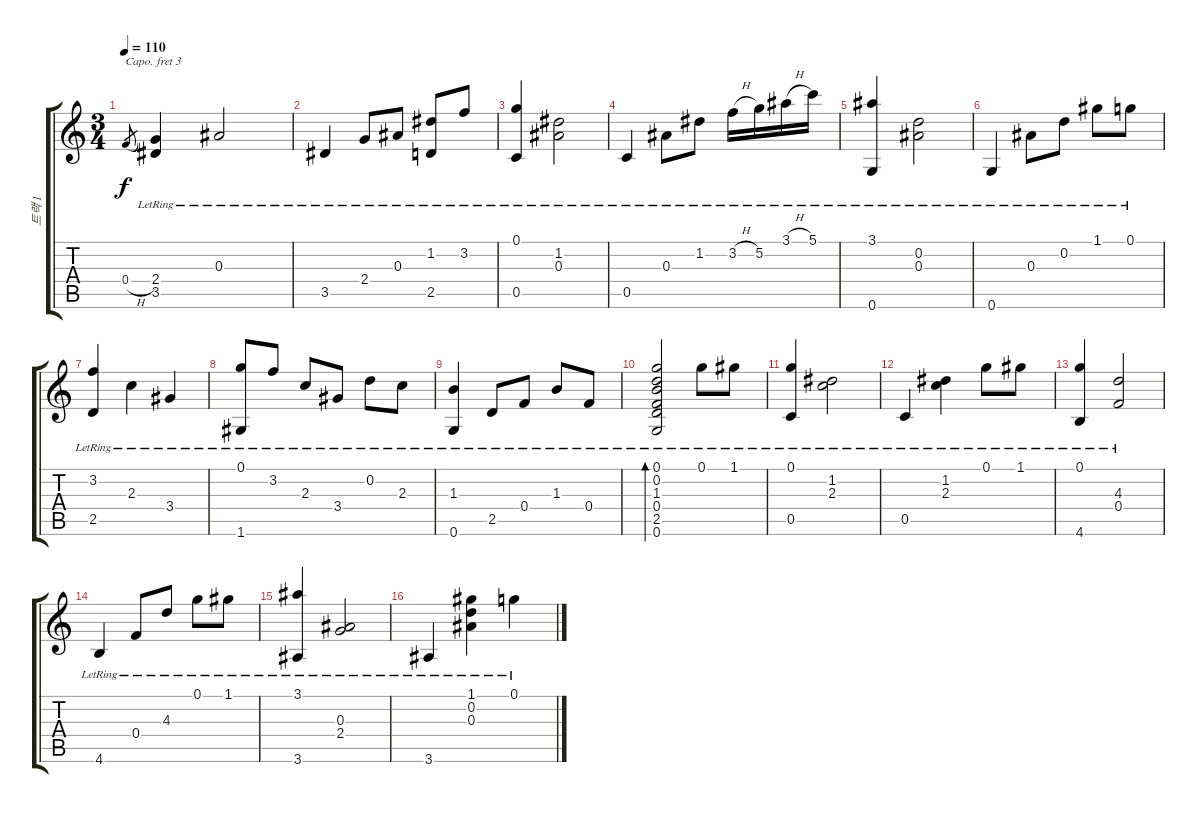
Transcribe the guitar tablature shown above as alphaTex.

\track ("트랙 1" "트랙 1") {instrument acousticguitarsteel}
\staff {score tabs}
\capo 3
\tuning (E4 B3 G3 D3 A2 E2) {hide}
\ts (3 4)
\tempo 110
\clef g2
\ks c
0.4{h}.8{gr dy f} (2.4{lr} 3.5{lr}).4 0.3{lr}.2 |
3.5{lr}.4 2.4{lr}.8 0.3{lr}.8 (1.2{lr} 2.5{lr}).8 3.2{lr}.8 |
(0.1{lr} 0.5{lr}).4 (1.2{lr} 0.3{lr}).2 |
0.5{lr}.4 0.3{lr}.8 1.2{lr}.8 3.2{h lr}.16 5.2{lr}.16 3.1{h lr}.16 5.1{lr}.16 |
(3.1{lr} 0.6{lr}).4 (0.2{lr} 0.3{lr}).2 |
0.6{lr}.4 0.3{lr}.8 0.2{lr}.8 1.1{lr}.8 0.1{lr}.8 |
(3.2{lr} 2.5{lr}).4 2.3{lr}.4 3.4{lr}.4 |
(0.1{lr} 1.6{lr}).8 3.2{lr}.8 2.3{lr}.8 3.4{lr}.8 0.2{lr}.8 2.3{lr}.8 |
(1.3{lr} 0.6{lr}).4 2.5{lr}.8 0.4{lr}.8 1.3{lr}.8 0.4{lr}.8 |
(0.1{lr} 0.2{lr} 1.3{lr} 0.4{lr} 2.5{lr} 0.6{lr}).2{bd 240} 0.1{lr}.8 1.1{lr}.8 |
(0.1{lr} 0.5{lr}).4 (1.2 2.3{lr}).2 |
0.5{lr}.4 (1.2 2.3{lr}).4 0.1{lr}.8 1.1{lr}.8 |
(0.1{lr} 4.6{lr}).4 (4.3{lr} 0.4{lr}).2 |
4.6{lr}.4 0.4{lr}.8 4.3{lr}.8 0.1{lr}.8 1.1{lr}.8 |
(3.1{lr} 3.6{lr}).4 (0.3{lr} 2.4{lr}).2 |
3.6{lr}.4 (1.1{lr} 0.2{lr} 0.3{lr}).4 0.1{lr}.4
